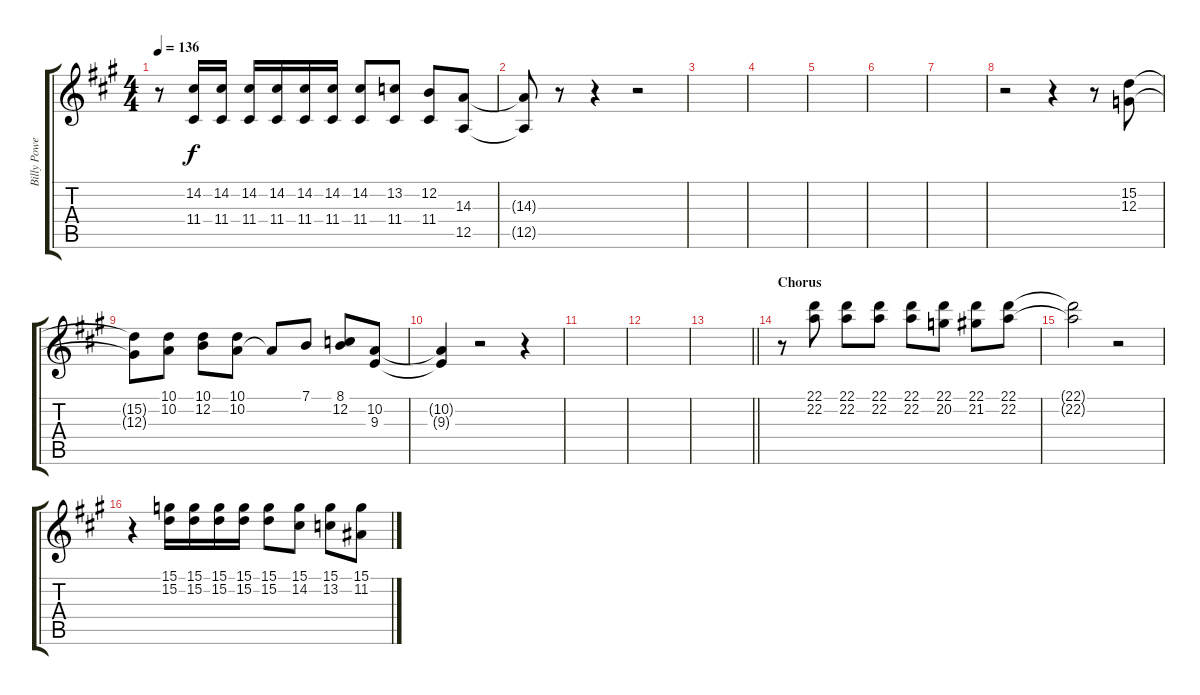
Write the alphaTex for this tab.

\track ("Billy Powell - Piano" "Billy Powe") {instrument acousticgrandpiano}
\staff {score tabs}
\tuning (E4 B3 G3 D3 A2 E2) {hide}
\ts (4 4)
\tempo 136
\clef g2
\ks a
r.8{dy f} (14.2 11.4).16 (14.2 11.4).16 (14.2 11.4).16 (14.2 11.4).16 (14.2 11.4).16 (14.2 11.4).16 (14.2 11.4).8 (13.2 11.4).8 (12.2 11.4).8 (14.3 12.5).8 |
(14.3{t} 12.5{t}).8 r.8 r.4 r.2 |
|
|
|
|
|
r.2 r.4 r.8 (15.2 12.3).8 |
(15.2{t} 12.3{t}).8 (10.1 10.2).8 (10.1 12.2).8 (10.1 10.2).8 10.2{t}.8 7.1.8 (8.1 12.2).8 (10.2 9.3).8 |
(10.2{t} 9.3{t}).4 r.2 r.4 |
|
|
\barLineRight lightlight
|
\section ("" "Chorus")
r.8 (22.1 22.2).8 (22.1 22.2).8 (22.1 22.2).8 (22.1 22.2).8 (22.1 20.2).8 (22.1 21.2).8 (22.1 22.2).8 |
(22.1{t} 22.2{t}).2 r.2 |
r.4 (15.1 15.2).16 (15.1 15.2).16 (15.1 15.2).16 (15.1 15.2).16 (15.1 15.2).8 (15.1 14.2).8 (15.1 13.2).8 (15.1 11.2).8
